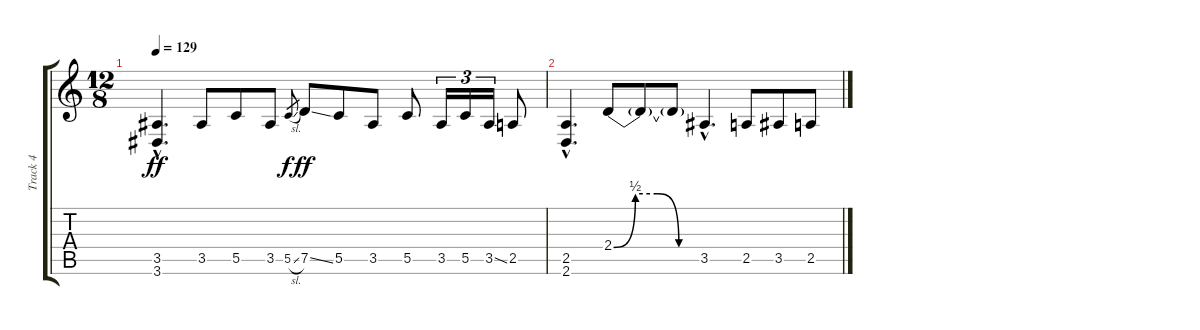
\track ("Track 4" "Track 4") {instrument overdrivenguitar}
\staff {score tabs}
\tuning (D4 A3 F3 C3 G2 C2) {hide}
\ts (12 8)
\tempo 129
\clef g2
\ks c
(3.5{hac} 3.6{hac}).4{d dy ff} 3.5.8 5.5.8 3.5.8 5.5{sl}.8{gr dy f} 7.5{ss}.8{dy ff} 5.5.8 3.5.8 5.5.8 3.5.16{tu (3 2)} 5.5.16{tu (3 2)} 3.5{ss}.16{tu (3 2)} 2.5.8 |
(2.5{hac} 2.6{hac}).4{d} 2.4{be (custom 0 0 15 2 30 2 45 0 60 0)}.8 2.4{t}.8 2.4{t}.8 3.5{hac}.4{d} 2.5.8 3.5.8 2.5.8
